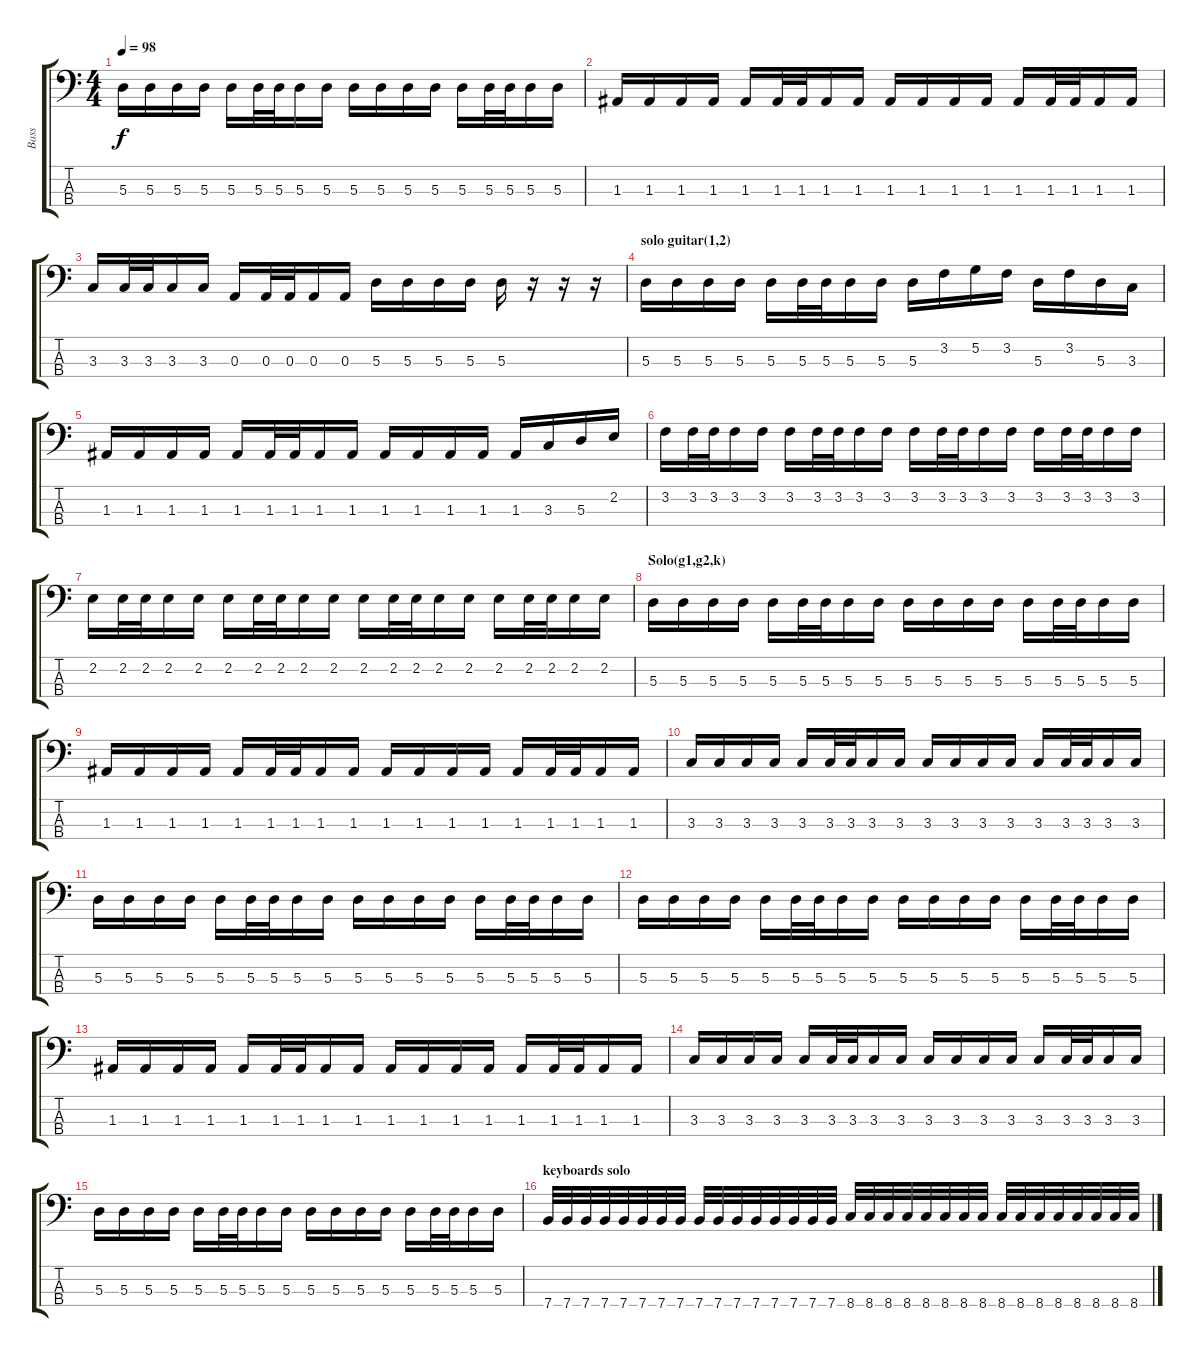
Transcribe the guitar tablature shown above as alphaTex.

\track ("Bass " "Bass ") {instrument electricbassfinger}
\staff {score tabs}
\tuning (G2 D2 A1 E1) {hide}
\ts (4 4)
\tempo 98
\clef f4
\ks c
5.3.16{dy f} 5.3.16 5.3.16 5.3.16 5.3.16 5.3.32 5.3.32 5.3.16 5.3.16 5.3.16 5.3.16 5.3.16 5.3.16 5.3.16 5.3.32 5.3.32 5.3.16 5.3.16 |
1.3.16 1.3.16 1.3.16 1.3.16 1.3.16 1.3.32 1.3.32 1.3.16 1.3.16 1.3.16 1.3.16 1.3.16 1.3.16 1.3.16 1.3.32 1.3.32 1.3.16 1.3.16 |
3.3.16 3.3.32 3.3.32 3.3.16 3.3.16 0.3.16 0.3.32 0.3.32 0.3.16 0.3.16 5.3.16 5.3.16 5.3.16 5.3.16 5.3.16 r.16 r.16 r.16 |
\section ("" "solo guitar(1,2)")
5.3.16 5.3.16 5.3.16 5.3.16 5.3.16 5.3.32 5.3.32 5.3.16 5.3.16 5.3.16 3.2.16 5.2.16 3.2.16 5.3.16 3.2.16 5.3.16 3.3.16 |
1.3.16 1.3.16 1.3.16 1.3.16 1.3.16 1.3.32 1.3.32 1.3.16 1.3.16 1.3.16 1.3.16 1.3.16 1.3.16 1.3.16 3.3.16 5.3.16 2.2.16 |
3.2.16 3.2.32 3.2.32 3.2.16 3.2.16 3.2.16 3.2.32 3.2.32 3.2.16 3.2.16 3.2.16 3.2.32 3.2.32 3.2.16 3.2.16 3.2.16 3.2.32 3.2.32 3.2.16 3.2.16 |
2.2.16 2.2.32 2.2.32 2.2.16 2.2.16 2.2.16 2.2.32 2.2.32 2.2.16 2.2.16 2.2.16 2.2.32 2.2.32 2.2.16 2.2.16 2.2.16 2.2.32 2.2.32 2.2.16 2.2.16 |
\section ("" "Solo(g1,g2,k)")
5.3.16 5.3.16 5.3.16 5.3.16 5.3.16 5.3.32 5.3.32 5.3.16 5.3.16 5.3.16 5.3.16 5.3.16 5.3.16 5.3.16 5.3.32 5.3.32 5.3.16 5.3.16 |
1.3.16 1.3.16 1.3.16 1.3.16 1.3.16 1.3.32 1.3.32 1.3.16 1.3.16 1.3.16 1.3.16 1.3.16 1.3.16 1.3.16 1.3.32 1.3.32 1.3.16 1.3.16 |
3.3.16 3.3.16 3.3.16 3.3.16 3.3.16 3.3.32 3.3.32 3.3.16 3.3.16 3.3.16 3.3.16 3.3.16 3.3.16 3.3.16 3.3.32 3.3.32 3.3.16 3.3.16 |
5.3.16 5.3.16 5.3.16 5.3.16 5.3.16 5.3.32 5.3.32 5.3.16 5.3.16 5.3.16 5.3.16 5.3.16 5.3.16 5.3.16 5.3.32 5.3.32 5.3.16 5.3.16 |
5.3.16 5.3.16 5.3.16 5.3.16 5.3.16 5.3.32 5.3.32 5.3.16 5.3.16 5.3.16 5.3.16 5.3.16 5.3.16 5.3.16 5.3.32 5.3.32 5.3.16 5.3.16 |
1.3.16 1.3.16 1.3.16 1.3.16 1.3.16 1.3.32 1.3.32 1.3.16 1.3.16 1.3.16 1.3.16 1.3.16 1.3.16 1.3.16 1.3.32 1.3.32 1.3.16 1.3.16 |
3.3.16 3.3.16 3.3.16 3.3.16 3.3.16 3.3.32 3.3.32 3.3.16 3.3.16 3.3.16 3.3.16 3.3.16 3.3.16 3.3.16 3.3.32 3.3.32 3.3.16 3.3.16 |
5.3.16 5.3.16 5.3.16 5.3.16 5.3.16 5.3.32 5.3.32 5.3.16 5.3.16 5.3.16 5.3.16 5.3.16 5.3.16 5.3.16 5.3.32 5.3.32 5.3.16 5.3.16 |
\section ("" "keyboards solo")
7.4.32 7.4.32 7.4.32 7.4.32 7.4.32 7.4.32 7.4.32 7.4.32 7.4.32 7.4.32 7.4.32 7.4.32 7.4.32 7.4.32 7.4.32 7.4.32 8.4.32 8.4.32 8.4.32 8.4.32 8.4.32 8.4.32 8.4.32 8.4.32 8.4.32 8.4.32 8.4.32 8.4.32 8.4.32 8.4.32 8.4.32 8.4.32
